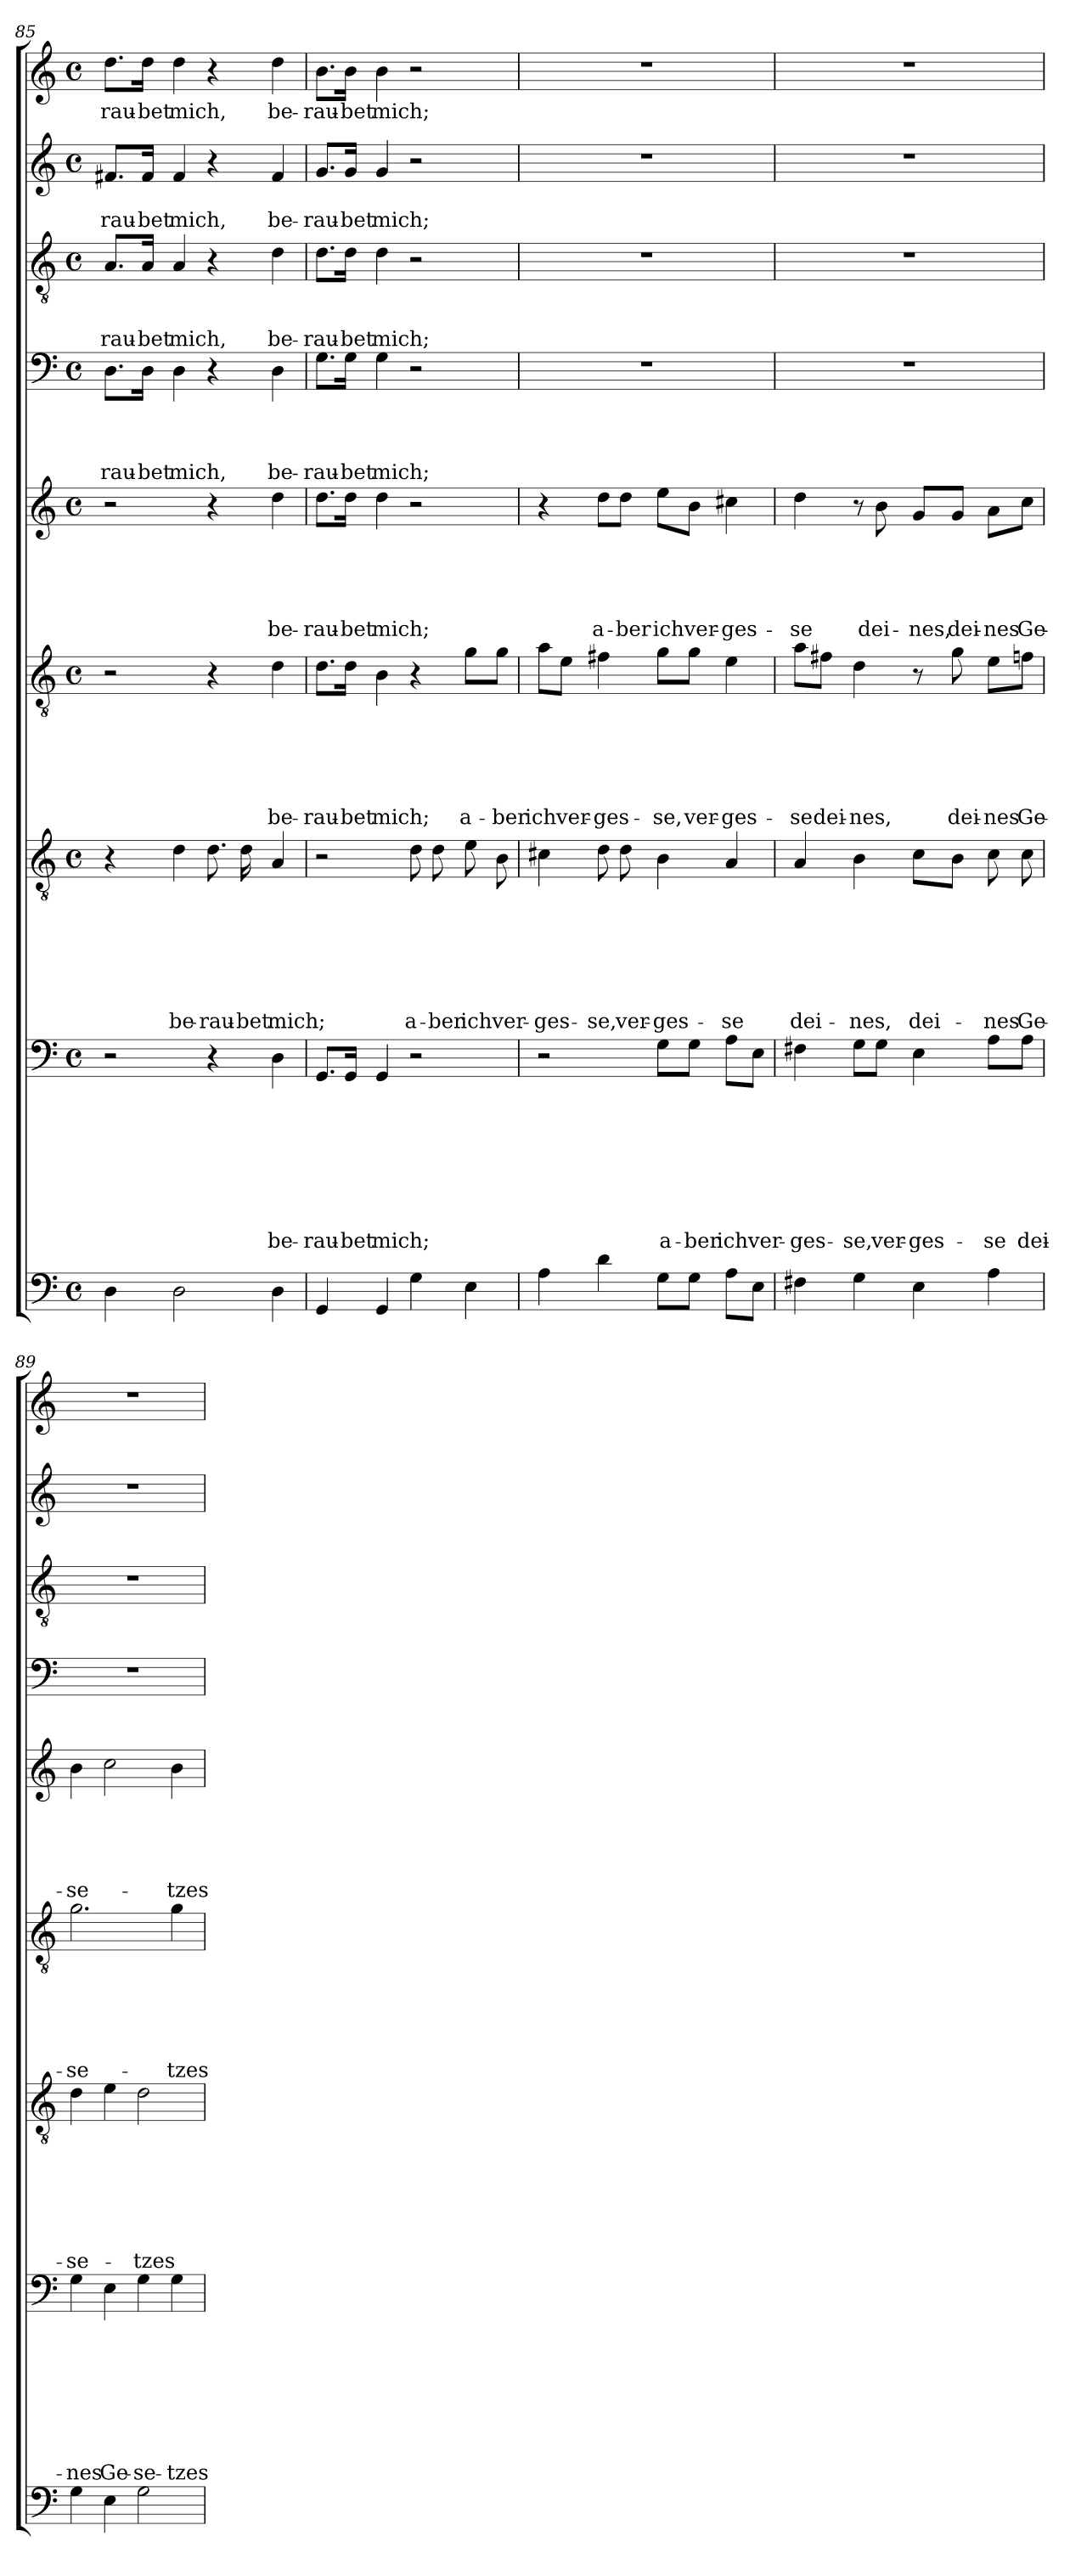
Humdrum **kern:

**kern	**kern	**text	**text	**text	**text	**text	**text	**text	**text	**kern	**text	**text	**text	**text	**text	**text	**text	**kern	**text	**text	**text	**text	**text	**text	**kern	**text	**text	**text	**text	**text	**kern	**text	**text	**text	**text	**kern	**text	**text	**text	**kern	**text	**text	**kern	**text
*part9	*part8	*part8	*part8	*part8	*part8	*part8	*part8	*part8	*part8	*part7	*part7	*part7	*part7	*part7	*part7	*part7	*part7	*part6	*part6	*part6	*part6	*part6	*part6	*part6	*part5	*part5	*part5	*part5	*part5	*part5	*part4	*part4	*part4	*part4	*part4	*part3	*part3	*part3	*part3	*part2	*part2	*part2	*part1	*part1
*staff9	*staff8	*staff8	*staff8	*staff8	*staff8	*staff8	*staff8	*staff8	*staff8	*staff7	*staff7	*staff7	*staff7	*staff7	*staff7	*staff7	*staff7	*staff6	*staff6	*staff6	*staff6	*staff6	*staff6	*staff6	*staff5	*staff5	*staff5	*staff5	*staff5	*staff5	*staff4	*staff4	*staff4	*staff4	*staff4	*staff3	*staff3	*staff3	*staff3	*staff2	*staff2	*staff2	*staff1	*staff1
*clefF4	*clefF4	*	*	*	*	*	*	*	*	*clefGv2	*	*	*	*	*	*	*	*clefGv2	*	*	*	*	*	*	*clefG2	*	*	*	*	*	*clefF4	*	*	*	*	*clefGv2	*	*	*	*clefG2	*	*	*clefG2	*
*k[]	*k[]	*	*	*	*	*	*	*	*	*k[]	*	*	*	*	*	*	*	*k[]	*	*	*	*	*	*	*k[]	*	*	*	*	*	*k[]	*	*	*	*	*k[]	*	*	*	*k[]	*	*	*k[]	*
*C:	*C:	*	*	*	*	*	*	*	*	*C:	*	*	*	*	*	*	*	*C:	*	*	*	*	*	*	*C:	*	*	*	*	*	*C:	*	*	*	*	*C:	*	*	*	*C:	*	*	*C:	*
*M4/4	*M4/4	*	*	*	*	*	*	*	*	*M4/4	*	*	*	*	*	*	*	*M4/4	*	*	*	*	*	*	*M4/4	*	*	*	*	*	*M4/4	*	*	*	*	*M4/4	*	*	*	*M4/4	*	*	*M4/4	*
*met(c)	*met(c)	*	*	*	*	*	*	*	*	*met(c)	*	*	*	*	*	*	*	*met(c)	*	*	*	*	*	*	*met(c)	*	*	*	*	*	*met(c)	*	*	*	*	*met(c)	*	*	*	*met(c)	*	*	*met(c)	*
=85	=85	=85	=85	=85	=85	=85	=85	=85	=85	=85	=85	=85	=85	=85	=85	=85	=85	=85	=85	=85	=85	=85	=85	=85	=85	=85	=85	=85	=85	=85	=85	=85	=85	=85	=85	=85	=85	=85	=85	=85	=85	=85	=85	=85
!	!	!	!	!	!	!	!	!	!	!	!	!	!	!	!	!	!	!	!	!	!	!	!	!	!	!	!	!	!	!	!	!	!	!	!LO:LY:b	!	!	!	!LO:LY:b	!	!	!LO:LY:b	!	!LO:LY:b
4D\	2r	.	.	.	.	.	.	.	.	4r	.	.	.	.	.	.	.	2r	.	.	.	.	.	.	2r	.	.	.	.	.	8.D\L	.	.	.	-rau-	8.A/L	.	.	-rau-	8.f#X/L	.	-rau-	8.dd\L	-rau-
!	!	!	!	!	!	!	!	!	!	!	!	!	!	!	!	!	!	!	!	!	!	!	!	!	!	!	!	!	!	!	!	!	!	!	!LO:LY:b	!	!	!	!LO:LY:b	!	!	!LO:LY:b	!	!LO:LY:b
.	.	.	.	.	.	.	.	.	.	.	.	.	.	.	.	.	.	.	.	.	.	.	.	.	.	.	.	.	.	.	16D\Jk	.	.	.	-bet	16A/Jk	.	.	-bet	16f#/Jk	.	-bet	16dd\Jk	-bet
!	!	!	!	!	!	!	!	!	!	!	!	!	!	!	!	!	!LO:LY:b	!	!	!	!	!	!	!	!	!	!	!	!	!	!	!	!	!	!LO:LY:b	!	!	!	!LO:LY:b	!	!	!LO:LY:b	!	!LO:LY:b
2D\	.	.	.	.	.	.	.	.	.	4d\	.	.	.	.	.	.	be-	.	.	.	.	.	.	.	.	.	.	.	.	.	4D\	.	.	.	mich,	4A/	.	.	mich,	4f#/	.	mich,	4dd\	mich,
!	!	!	!	!	!	!	!	!	!	!	!	!	!	!	!	!	!LO:LY:b	!	!	!	!	!	!	!	!	!	!	!	!	!	!	!	!	!	!	!	!	!	!	!	!	!	!	!
.	4r	.	.	.	.	.	.	.	.	8.d\	.	.	.	.	.	.	-rau-	4r	.	.	.	.	.	.	4r	.	.	.	.	.	4r	.	.	.	.	4r	.	.	.	4r	.	.	4r	.
!	!	!	!	!	!	!	!	!	!	!	!	!	!	!	!	!	!LO:LY:b	!	!	!	!	!	!	!	!	!	!	!	!	!	!	!	!	!	!	!	!	!	!	!	!	!	!	!
.	.	.	.	.	.	.	.	.	.	16d\	.	.	.	.	.	.	-bet	.	.	.	.	.	.	.	.	.	.	.	.	.	.	.	.	.	.	.	.	.	.	.	.	.	.	.
!	!	!	!	!	!	!	!	!	!LO:LY:b	!	!	!	!	!	!	!	!LO:LY:b	!	!	!	!	!	!	!LO:LY:b	!	!	!	!	!	!LO:LY:b	!	!	!	!	!LO:LY:b	!	!	!	!LO:LY:b	!	!	!LO:LY:b	!	!LO:LY:b
4D\	4D\	.	.	.	.	.	.	.	be-	4A/	.	.	.	.	.	.	mich;	4d\	.	.	.	.	.	be-	4dd\	.	.	.	.	be-	4D\	.	.	.	be-	4d\	.	.	be-	4f#/	.	be-	4dd\	be-
!!LO:LB:g=z
=86	=86	=86	=86	=86	=86	=86	=86	=86	=86	=86	=86	=86	=86	=86	=86	=86	=86	=86	=86	=86	=86	=86	=86	=86	=86	=86	=86	=86	=86	=86	=86	=86	=86	=86	=86	=86	=86	=86	=86	=86	=86	=86	=86	=86
!	!	!	!	!	!	!	!	!	!LO:LY:b	!	!	!	!	!	!	!	!	!	!	!	!	!	!	!LO:LY:b	!	!	!	!	!	!LO:LY:b	!	!	!	!	!LO:LY:b	!	!	!	!LO:LY:b	!	!	!LO:LY:b	!	!LO:LY:b
4GG/	8.GG/L	.	.	.	.	.	.	.	-rau-	2r	.	.	.	.	.	.	.	8.d\L	.	.	.	.	.	-rau-	8.dd\L	.	.	.	.	-rau-	8.G\L	.	.	.	-rau-	8.d\L	.	.	-rau-	8.g/L	.	-rau-	8.b\L	-rau-
!	!	!	!	!	!	!	!	!	!LO:LY:b	!	!	!	!	!	!	!	!	!	!	!	!	!	!	!LO:LY:b	!	!	!	!	!	!LO:LY:b	!	!	!	!	!LO:LY:b	!	!	!	!LO:LY:b	!	!	!LO:LY:b	!	!LO:LY:b
.	16GG/Jk	.	.	.	.	.	.	.	-bet	.	.	.	.	.	.	.	.	16d\Jk	.	.	.	.	.	-bet	16dd\Jk	.	.	.	.	-bet	16G\Jk	.	.	.	-bet	16d\Jk	.	.	-bet	16g/Jk	.	-bet	16b\Jk	-bet
!	!	!	!	!	!	!	!	!	!LO:LY:b	!	!	!	!	!	!	!	!	!	!	!	!	!	!	!LO:LY:b	!	!	!	!	!	!LO:LY:b	!	!	!	!	!LO:LY:b	!	!	!	!LO:LY:b	!	!	!LO:LY:b	!	!LO:LY:b
4GG/	4GG/	.	.	.	.	.	.	.	mich;	.	.	.	.	.	.	.	.	4B\	.	.	.	.	.	mich;	4dd\	.	.	.	.	mich;	4G\	.	.	.	mich;	4d\	.	.	mich;	4g/	.	mich;	4b\	mich;
!	!	!	!	!	!	!	!	!	!	!	!	!	!	!	!	!	!LO:LY:b	!	!	!	!	!	!	!	!	!	!	!	!	!	!	!	!	!	!	!	!	!	!	!	!	!	!	!
4G\	2r	.	.	.	.	.	.	.	.	8d\	.	.	.	.	.	.	a-	4r	.	.	.	.	.	.	2r	.	.	.	.	.	2r	.	.	.	.	2r	.	.	.	2r	.	.	2r	.
!	!	!	!	!	!	!	!	!	!	!	!	!	!	!	!	!	!LO:LY:b	!	!	!	!	!	!	!	!	!	!	!	!	!	!	!	!	!	!	!	!	!	!	!	!	!	!	!
.	.	.	.	.	.	.	.	.	.	8d\	.	.	.	.	.	.	-ber	.	.	.	.	.	.	.	.	.	.	.	.	.	.	.	.	.	.	.	.	.	.	.	.	.	.	.
!	!	!	!	!	!	!	!	!	!	!	!	!	!	!	!	!	!LO:LY:b	!	!	!	!	!	!	!LO:LY:b	!	!	!	!	!	!	!	!	!	!	!	!	!	!	!	!	!	!	!	!
4E\	.	.	.	.	.	.	.	.	.	8e\	.	.	.	.	.	.	ich	8g\L	.	.	.	.	.	a-	.	.	.	.	.	.	.	.	.	.	.	.	.	.	.	.	.	.	.	.
!	!	!	!	!	!	!	!	!	!	!	!	!	!	!	!	!	!LO:LY:b	!	!	!	!	!	!	!LO:LY:b	!	!	!	!	!	!	!	!	!	!	!	!	!	!	!	!	!	!	!	!
.	.	.	.	.	.	.	.	.	.	8B\	.	.	.	.	.	.	ver-	8g\J	.	.	.	.	.	-ber	.	.	.	.	.	.	.	.	.	.	.	.	.	.	.	.	.	.	.	.
=87	=87	=87	=87	=87	=87	=87	=87	=87	=87	=87	=87	=87	=87	=87	=87	=87	=87	=87	=87	=87	=87	=87	=87	=87	=87	=87	=87	=87	=87	=87	=87	=87	=87	=87	=87	=87	=87	=87	=87	=87	=87	=87	=87	=87
!	!	!	!	!	!	!	!	!	!	!	!	!	!	!	!	!	!LO:LY:b	!	!	!	!	!	!	!LO:LY:b	!	!	!	!	!	!	!	!	!	!	!	!	!	!	!	!	!	!	!	!
4A\	2r	.	.	.	.	.	.	.	.	4c#X\	.	.	.	.	.	.	-ges-	8a\L	.	.	.	.	.	ich	4r	.	.	.	.	.	1r	.	.	.	.	1r	.	.	.	1r	.	.	1r	.
!	!	!	!	!	!	!	!	!	!	!	!	!	!	!	!	!	!	!	!	!	!	!	!	!LO:LY:b	!	!	!	!	!	!	!	!	!	!	!	!	!	!	!	!	!	!	!	!
.	.	.	.	.	.	.	.	.	.	.	.	.	.	.	.	.	.	8e\J	.	.	.	.	.	ver-	.	.	.	.	.	.	.	.	.	.	.	.	.	.	.	.	.	.	.	.
!	!	!	!	!	!	!	!	!	!	!	!	!	!	!	!	!	!LO:LY:b	!	!	!	!	!	!	!LO:LY:b	!	!	!	!	!	!LO:LY:b	!	!	!	!	!	!	!	!	!	!	!	!	!	!
4d\	.	.	.	.	.	.	.	.	.	8d\	.	.	.	.	.	.	-se,	4f#X\	.	.	.	.	.	-ges-	8dd\L	.	.	.	.	a-	.	.	.	.	.	.	.	.	.	.	.	.	.	.
!	!	!	!	!	!	!	!	!	!	!	!	!	!	!	!	!	!LO:LY:b	!	!	!	!	!	!	!	!	!	!	!	!	!LO:LY:b	!	!	!	!	!	!	!	!	!	!	!	!	!	!
.	.	.	.	.	.	.	.	.	.	8d\	.	.	.	.	.	.	ver-	.	.	.	.	.	.	.	8dd\J	.	.	.	.	-ber	.	.	.	.	.	.	.	.	.	.	.	.	.	.
!	!	!	!	!	!	!	!	!	!LO:LY:b	!	!	!	!	!	!	!	!LO:LY:b	!	!	!	!	!	!	!LO:LY:b	!	!	!	!	!	!LO:LY:b	!	!	!	!	!	!	!	!	!	!	!	!	!	!
8G\L	8G\L	.	.	.	.	.	.	.	a-	4B\	.	.	.	.	.	.	-ges-	8g\L	.	.	.	.	.	-se,	8ee\L	.	.	.	.	ich	.	.	.	.	.	.	.	.	.	.	.	.	.	.
!	!	!	!	!	!	!	!	!	!LO:LY:b	!	!	!	!	!	!	!	!	!	!	!	!	!	!	!LO:LY:b	!	!	!	!	!	!LO:LY:b	!	!	!	!	!	!	!	!	!	!	!	!	!	!
8G\J	8G\J	.	.	.	.	.	.	.	-ber	.	.	.	.	.	.	.	.	8g\J	.	.	.	.	.	ver-	8b\J	.	.	.	.	ver-	.	.	.	.	.	.	.	.	.	.	.	.	.	.
!	!	!	!	!	!	!	!	!	!LO:LY:b	!	!	!	!	!	!	!	!LO:LY:b	!	!	!	!	!	!	!LO:LY:b	!	!	!	!	!	!LO:LY:b	!	!	!	!	!	!	!	!	!	!	!	!	!	!
8A\L	8A\L	.	.	.	.	.	.	.	ich	4A/	.	.	.	.	.	.	-se	4e\	.	.	.	.	.	-ges-	4cc#X\	.	.	.	.	-ges-	.	.	.	.	.	.	.	.	.	.	.	.	.	.
!	!	!	!	!	!	!	!	!	!LO:LY:b	!	!	!	!	!	!	!	!	!	!	!	!	!	!	!	!	!	!	!	!	!	!	!	!	!	!	!	!	!	!	!	!	!	!	!
8E\J	8E\J	.	.	.	.	.	.	.	ver-	.	.	.	.	.	.	.	.	.	.	.	.	.	.	.	.	.	.	.	.	.	.	.	.	.	.	.	.	.	.	.	.	.	.	.
=88	=88	=88	=88	=88	=88	=88	=88	=88	=88	=88	=88	=88	=88	=88	=88	=88	=88	=88	=88	=88	=88	=88	=88	=88	=88	=88	=88	=88	=88	=88	=88	=88	=88	=88	=88	=88	=88	=88	=88	=88	=88	=88	=88	=88
!	!	!	!	!	!	!	!	!	!LO:LY:b	!	!	!	!	!	!	!	!LO:LY:b	!	!	!	!	!	!	!LO:LY:b	!	!	!	!	!	!LO:LY:b	!	!	!	!	!	!	!	!	!	!	!	!	!	!
4F#X\	4F#X\	.	.	.	.	.	.	.	-ges-	4A/	.	.	.	.	.	.	dei-	8a\L	.	.	.	.	.	-se	4dd\	.	.	.	.	-se	1r	.	.	.	.	1r	.	.	.	1r	.	.	1r	.
!	!	!	!	!	!	!	!	!	!	!	!	!	!	!	!	!	!	!	!	!	!	!	!	!LO:LY:b	!	!	!	!	!	!	!	!	!	!	!	!	!	!	!	!	!	!	!	!
.	.	.	.	.	.	.	.	.	.	.	.	.	.	.	.	.	.	8f#X\J	.	.	.	.	.	dei-	.	.	.	.	.	.	.	.	.	.	.	.	.	.	.	.	.	.	.	.
!	!	!	!	!	!	!	!	!	!LO:LY:b	!	!	!	!	!	!	!	!LO:LY:b	!	!	!	!	!	!	!LO:LY:b	!	!	!	!	!	!	!	!	!	!	!	!	!	!	!	!	!	!	!	!
4G\	8G\L	.	.	.	.	.	.	.	-se,	4B\	.	.	.	.	.	.	-nes,	4d\	.	.	.	.	.	-nes,	8r	.	.	.	.	.	.	.	.	.	.	.	.	.	.	.	.	.	.	.
!	!	!	!	!	!	!	!	!	!LO:LY:b	!	!	!	!	!	!	!	!	!	!	!	!	!	!	!	!	!	!	!	!	!LO:LY:b	!	!	!	!	!	!	!	!	!	!	!	!	!	!
.	8G\J	.	.	.	.	.	.	.	ver-	.	.	.	.	.	.	.	.	.	.	.	.	.	.	.	8b\	.	.	.	.	dei-	.	.	.	.	.	.	.	.	.	.	.	.	.	.
!	!	!	!	!	!	!	!	!	!LO:LY:b	!	!	!	!	!	!	!	!LO:LY:b	!	!	!	!	!	!	!	!	!	!	!	!	!LO:LY:b	!	!	!	!	!	!	!	!	!	!	!	!	!	!
4E\	4E\	.	.	.	.	.	.	.	-ges-	8c\L	.	.	.	.	.	.	dei-	8r	.	.	.	.	.	.	8g/L	.	.	.	.	-nes,	.	.	.	.	.	.	.	.	.	.	.	.	.	.
!	!	!	!	!	!	!	!	!	!	!	!	!	!	!	!	!	!	!	!	!	!	!	!	!LO:LY:b	!	!	!	!	!	!LO:LY:b	!	!	!	!	!	!	!	!	!	!	!	!	!	!
.	.	.	.	.	.	.	.	.	.	8B\J	.	.	.	.	.	.	.	8g\	.	.	.	.	.	dei-	8g/J	.	.	.	.	dei-	.	.	.	.	.	.	.	.	.	.	.	.	.	.
!	!	!	!	!	!	!	!	!	!LO:LY:b	!	!	!	!	!	!	!	!LO:LY:b	!	!	!	!	!	!	!LO:LY:b	!	!	!	!	!	!LO:LY:b	!	!	!	!	!	!	!	!	!	!	!	!	!	!
4A\	8A\L	.	.	.	.	.	.	.	-se	8c\	.	.	.	.	.	.	-nes	8e\L	.	.	.	.	.	-nes	8a\L	.	.	.	.	-nes	.	.	.	.	.	.	.	.	.	.	.	.	.	.
!	!	!	!	!	!	!	!	!	!LO:LY:b	!	!	!	!	!	!	!	!LO:LY:b	!	!	!	!	!	!	!LO:LY:b	!	!	!	!	!	!LO:LY:b	!	!	!	!	!	!	!	!	!	!	!	!	!	!
.	8A\J	.	.	.	.	.	.	.	dei-	8c\	.	.	.	.	.	.	Ge-	8fn\J	.	.	.	.	.	Ge-	8cc\J	.	.	.	.	Ge-	.	.	.	.	.	.	.	.	.	.	.	.	.	.
=89	=89	=89	=89	=89	=89	=89	=89	=89	=89	=89	=89	=89	=89	=89	=89	=89	=89	=89	=89	=89	=89	=89	=89	=89	=89	=89	=89	=89	=89	=89	=89	=89	=89	=89	=89	=89	=89	=89	=89	=89	=89	=89	=89	=89
!	!	!	!	!	!	!	!	!	!LO:LY:b	!	!	!	!	!	!	!	!LO:LY:b	!	!	!	!	!	!	!LO:LY:b	!	!	!	!	!	!LO:LY:b	!	!	!	!	!	!	!	!	!	!	!	!	!	!
4G\	4G\	.	.	.	.	.	.	.	-nes	4d\	.	.	.	.	.	.	-se-	2.g\	.	.	.	.	.	-se-	4b\	.	.	.	.	-se-	1r	.	.	.	.	1r	.	.	.	1r	.	.	1r	.
!	!	!	!	!	!	!	!	!	!LO:LY:b	!	!	!	!	!	!	!	!	!	!	!	!	!	!	!	!	!	!	!	!	!	!	!	!	!	!	!	!	!	!	!	!	!	!	!
4E\	4E\	.	.	.	.	.	.	.	Ge-	4e\	.	.	.	.	.	.	.	.	.	.	.	.	.	.	2cc\	.	.	.	.	.	.	.	.	.	.	.	.	.	.	.	.	.	.	.
!	!	!	!	!	!	!	!	!	!LO:LY:b	!	!	!	!	!	!	!	!LO:LY:b	!	!	!	!	!	!	!	!	!	!	!	!	!	!	!	!	!	!	!	!	!	!	!	!	!	!	!
2G\	4G\	.	.	.	.	.	.	.	-se-	2d\	.	.	.	.	.	.	-tzes	.	.	.	.	.	.	.	.	.	.	.	.	.	.	.	.	.	.	.	.	.	.	.	.	.	.	.
!	!	!	!	!	!	!	!	!	!LO:LY:b	!	!	!	!	!	!	!	!	!	!	!	!	!	!	!LO:LY:b	!	!	!	!	!	!LO:LY:b	!	!	!	!	!	!	!	!	!	!	!	!	!	!
.	4G\	.	.	.	.	.	.	.	-tzes	.	.	.	.	.	.	.	.	4g\	.	.	.	.	.	-tzes	4b\	.	.	.	.	-tzes	.	.	.	.	.	.	.	.	.	.	.	.	.	.
=	=	=	=	=	=	=	=	=	=	=	=	=	=	=	=	=	=	=	=	=	=	=	=	=	=	=	=	=	=	=	=	=	=	=	=	=	=	=	=	=	=	=	=	=
*-	*-	*-	*-	*-	*-	*-	*-	*-	*-	*-	*-	*-	*-	*-	*-	*-	*-	*-	*-	*-	*-	*-	*-	*-	*-	*-	*-	*-	*-	*-	*-	*-	*-	*-	*-	*-	*-	*-	*-	*-	*-	*-	*-	*-
